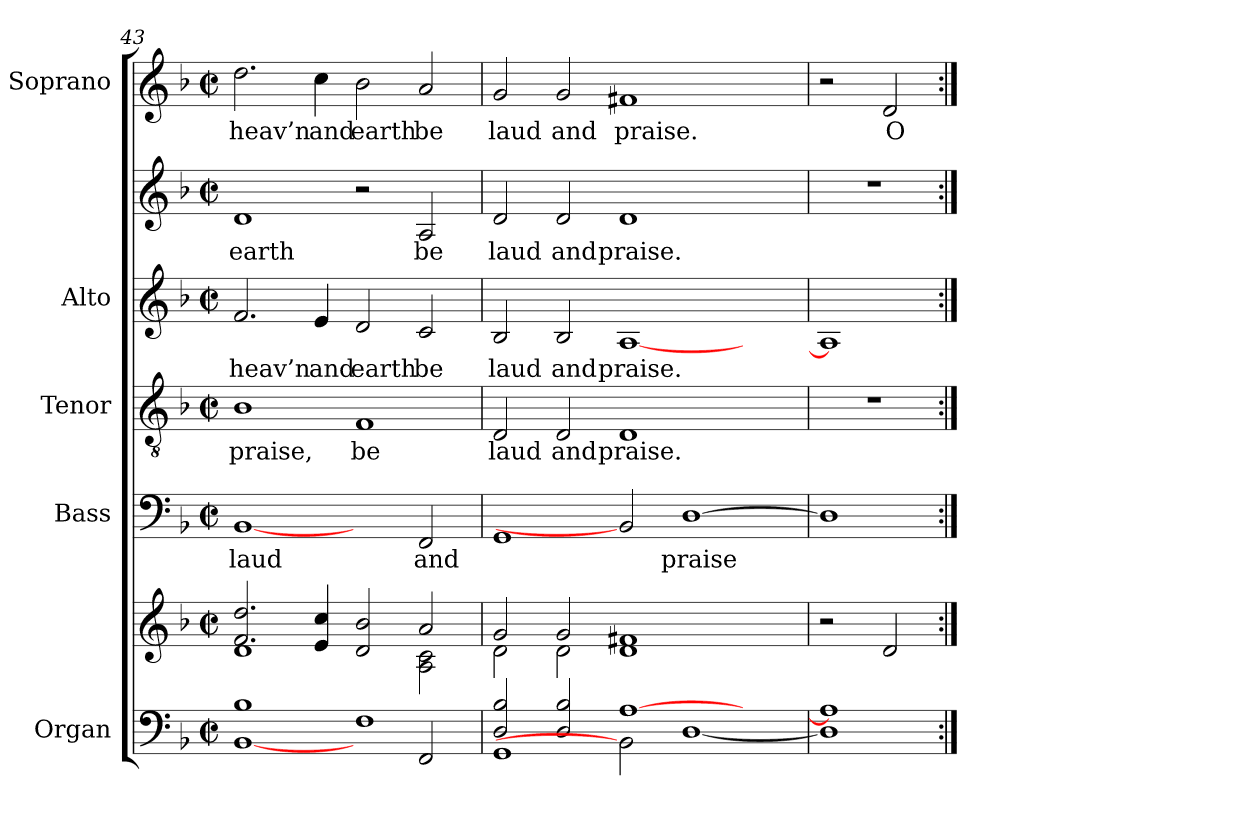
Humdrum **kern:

**kern	**kern	**kern	**text	**kern	**text	**kern	**text	**kern	**text	**kern	**text
*part5	*part5	*part4	*part4	*part3	*part3	*part2	*part2	*part2	*part2	*part1	*part1
*staff7	*staff6	*staff5	*staff5	*staff4	*staff4	*staff3	*staff3	*staff2	*staff2	*staff1	*staff1
*I"Organ	*	*I"Bass	*	*I"Tenor	*	*I"Alto	*	*	*	*I"Soprano	*
*I'Org.	*	*I'B.	*	*I'T.	*	*I'A.	*	*	*	*I'S.	*
*clefF4	*clefG2	*clefF4	*	*clefGv2	*	*clefG2	*	*clefG2	*	*clefG2	*
*	*	*	*	*ITrd7c12	*	*	*	*	*	*	*
*k[b-]	*k[b-]	*k[b-]	*	*k[b-]	*	*k[b-]	*	*k[b-]	*	*k[b-]	*
*F:	*F:	*F:	*	*F:	*	*F:	*	*F:	*	*F:	*
*M2/2	*M2/2	*M2/2	*	*M2/2	*	*M2/2	*	*M2/2	*	*M2/2	*
*met(c|)	*met(c|)	*met(c|)	*	*met(c|)	*	*met(c|)	*	*met(c|)	*	*met(c|)	*
=43	=43	=43	=43	=43	=43	=43	=43	=43	=43	=43	=43
*^	*^	*	*	*	*	*	*	*	*	*	*
!	!	!	!	!	!LO:LY:b:color=#000000	!	!	!	!	!	!	!	!
!	!	!	!	!	!	!	!LO:LY:b:color=#000000	!	!	!	!	!	!
!	!	!	!	!	!	!	!	!	!LO:LY:b:color=#000000	!	!	!	!
!	!	!	!	!	!	!	!	!	!	!	!LO:LY:b:color=#000000	!	!
!	!	!	!	!	!	!	!	!	!	!	!	!	!LO:LY:b:color=#000000
1B-i	[1BB-i	2.fi/ 2.ddi	1di	[1BB-i	laud	1BB-i	praise,	2.fi/	heav’n	1di	earth	2.ddi\	heav’n
!	!	!	!	!	!	!	!	!	!LO:LY:b:color=#000000	!	!	!	!
!	!	!	!	!	!	!	!	!	!	!	!	!	!LO:LY:b:color=#000000
.	.	4ei/ 4cci	.	.	.	.	.	4ei/	and	.	.	4cci\	and
!	!	!	!	!	!	!	!LO:LY:b:color=#000000	!	!	!	!	!	!
!	!	!	!	!	!	!	!	!	!LO:LY:b:color=#000000	!	!	!	!
!	!	!	!	!	!	!	!	!	!	!	!	!	!LO:LY:b:color=#000000
1Fi	2ryy	2di/ 2b-i	2ryy	2ryy	.	1FFi	be	2di/	earth	2r	.	2b-i\	earth
!	!	!	!	!	!LO:LY:b:color=#000000	!	!	!	!	!	!	!	!
!	!	!	!	!	!	!	!	!	!LO:LY:b:color=#000000	!	!	!	!
!	!	!	!	!	!	!	!	!	!	!	!LO:LY:b:color=#000000	!	!
!	!	!	!	!	!	!	!	!	!	!	!	!	!LO:LY:b:color=#000000
.	2FFi/	2ai/	2Ai\ 2ci	2FFi/	and	.	.	2ci/	be	2Ai/	be	2ai/	be
=44	=44	=44	=44	=44	=44	=44	=44	=44	=44	=44	=44	=44	=44
!	!	!	!	!	!	!	!LO:LY:b:color=#000000	!	!	!	!	!	!
!	!	!	!	!	!	!	!	!	!LO:LY:b:color=#000000	!	!	!	!
!	!	!	!	!	!	!	!	!	!	!	!LO:LY:b:color=#000000	!	!
!	!	!	!	!	!	!	!	!	!	!	!	!	!LO:LY:b:color=#000000
2Di/ 2B-i	1GGi	2gi/	2di\	1GGi	.	2DDi/	laud	2B-i/	laud	2di/	laud	2gi/	laud
!	!	!	!	!	!	!	!LO:LY:b:color=#000000	!	!	!	!	!	!
!	!	!	!	!	!	!	!	!	!LO:LY:b:color=#000000	!	!	!	!
!	!	!	!	!	!	!	!	!	!	!	!LO:LY:b:color=#000000	!	!
!	!	!	!	!	!	!	!	!	!	!	!	!	!LO:LY:b:color=#000000
2Di/ 2B-i	.	2gi/	2di\	.	.	2DDi/	and	2B-i/	and	2di/	and	2gi/	and
!	!	!	!	!	!	!	!LO:LY:b:color=#000000	!	!	!	!	!	!
!	!	!	!	!	!	!	!	!	!LO:LY:b:color=#000000	!	!	!	!
!	!	!	!	!	!	!	!	!	!	!	!LO:LY:b:color=#000000	!	!
!	!	!	!	!	!	!	!	!	!	!	!	!	!LO:LY:b:color=#000000
[1Ai	2BB-i]	1f#Xi	1di	2BB-i]	.	1DDi	praise.	[1Ai	praise.	1di	praise.	1f#Xi	praise.
!	!	!	!	!	!LO:LY:b:color=#000000	!	!	!	!	!	!	!	!
.	[1Di	.	.	[1Di	praise	.	.	.	.	.	.	.	.
2ryy	.	2ryy	2ryy	.	.	2ryy	.	2ryy	.	2ryy	.	2ryy	.
*	*	*v	*v	*	*	*	*	*	*	*	*	*	*
=45	=45	=45	=45	=45	=45	=45	=45	=45	=45	=45	=45	=45
1Ai]	1Di]	2r	1Di]	.	1r	.	1Ai]	.	1r	.	2r	.
!	!	!	!	!	!	!	!	!	!	!	!	!LO:LY:b:color=#000000
.	.	2di/	.	.	.	.	.	.	.	.	2di/	O
*v	*v	*	*	*	*	*	*	*	*	*	*	*
=:|!	=:|!	=:|!	=:|!	=:|!	=:|!	=:|!	=:|!	=:|!	=:|!	=:|!	=:|!
*-	*-	*-	*-	*-	*-	*-	*-	*-	*-	*-	*-
